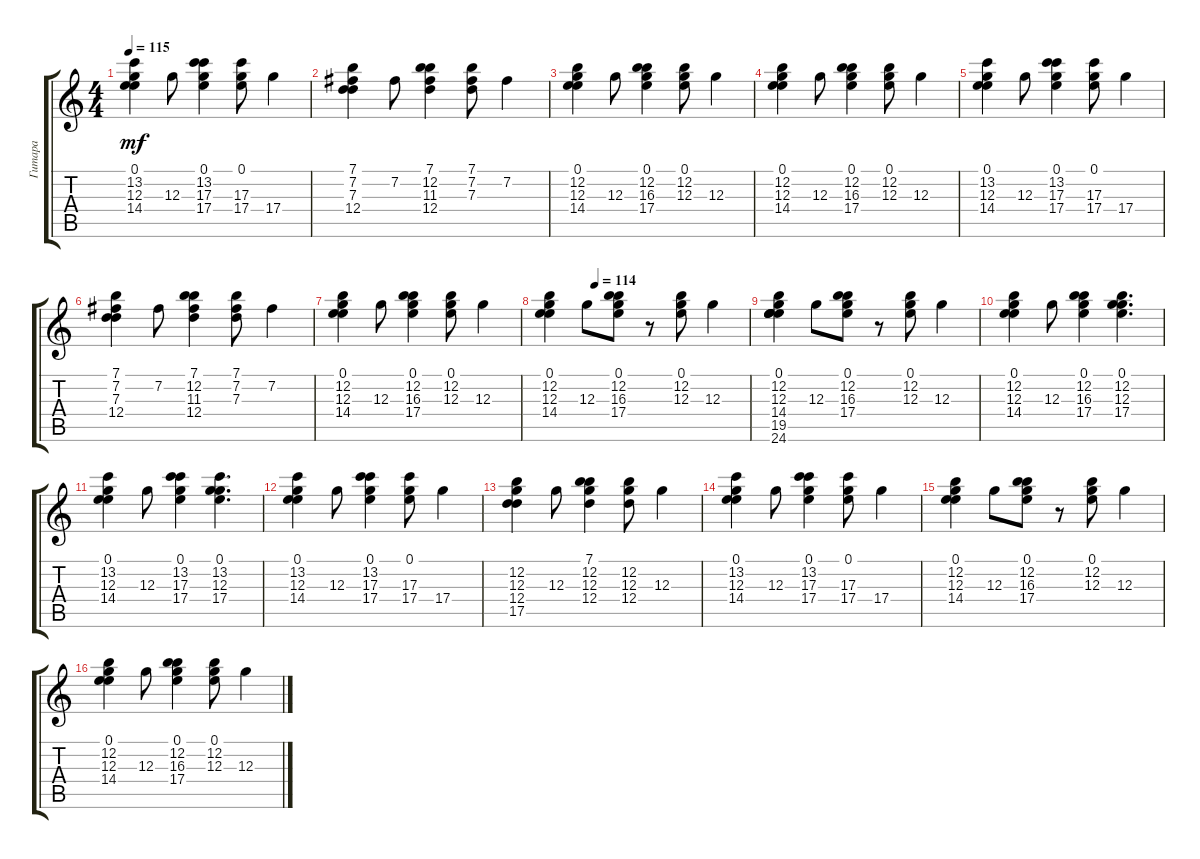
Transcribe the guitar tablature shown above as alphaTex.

\track ("Гитара" "Гитара") {instrument acousticguitarsteel}
\staff {score tabs}
\tuning (E4 B3 G3 D3 A2 E2) {hide}
\ts (4 4)
\tempo 115
\clef g2
\ks c
(0.1 13.2 12.3 14.4).4{dy mf} 12.3.8 (0.1 13.2 17.3 17.4).4 (0.1 17.3 17.4).8 17.4.4 |
(7.1 7.2 7.3 12.4).4 7.2.8 (7.1 12.2 11.3 12.4).4 (7.1 7.2 7.3).8 7.2.4 |
(0.1 12.2 12.3 14.4).4 12.3.8 (0.1 12.2 16.3 17.4).4 (0.1 12.2 12.3).8 12.3.4 |
(0.1 12.2 12.3 14.4).4 12.3.8 (0.1 12.2 16.3 17.4).4 (0.1 12.2 12.3).8 12.3.4 |
(0.1 13.2 12.3 14.4).4 12.3.8 (0.1 13.2 17.3 17.4).4 (0.1 17.3 17.4).8 17.4.4 |
(7.1 7.2 7.3 12.4).4 7.2.8 (7.1 12.2 11.3 12.4).4 (7.1 7.2 7.3).8 7.2.4 |
(0.1 12.2 12.3 14.4).4 12.3.8 (0.1 12.2 16.3 17.4).4 (0.1 12.2 12.3).8 12.3.4 |
\tempo (114 0.25)
(0.1 12.2 12.3 14.4).4 12.3.8 (0.1 12.2 16.3 17.4).8 r.8 (0.1 12.2 12.3).8 12.3.4 |
(0.1 12.2 12.3 14.4 19.5 24.6).4 12.3.8 (0.1 12.2 16.3 17.4).8 r.8 (0.1 12.2 12.3).8 12.3.4 |
(0.1 12.2 12.3 14.4).4 12.3.8 (0.1 12.2 16.3 17.4).4 (0.1 12.2 12.3 17.4).4{d} |
(0.1 13.2 12.3 14.4).4 12.3.8 (0.1 13.2 17.3 17.4).4 (0.1 13.2 12.3 17.4).4{d} |
(0.1 13.2 12.3 14.4).4 12.3.8 (0.1 13.2 17.3 17.4).4 (0.1 17.3 17.4).8 17.4.4 |
(12.2 12.3 12.4 17.5).4 12.3.8 (7.1 12.2 12.3 12.4).4 (12.2 12.3 12.4).8 12.3.4 |
(0.1 13.2 12.3 14.4).4 12.3.8 (0.1 13.2 17.3 17.4).4 (0.1 17.3 17.4).8 17.4.4 |
(0.1 12.2 12.3 14.4).4 12.3.8 (0.1 12.2 16.3 17.4).8 r.8 (0.1 12.2 12.3).8 12.3.4 |
(0.1 12.2 12.3 14.4).4 12.3.8 (0.1 12.2 16.3 17.4).4 (0.1 12.2 12.3).8 12.3.4
